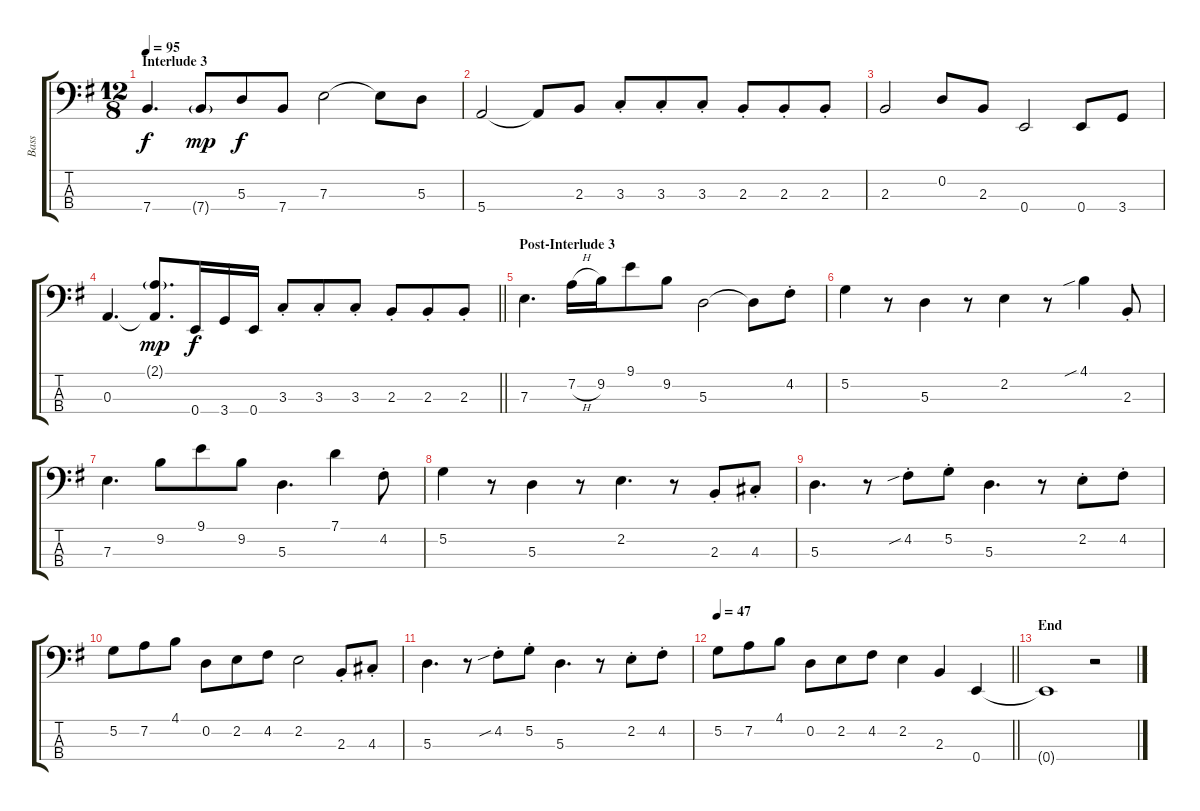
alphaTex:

\track ("Bass" "Bass") {instrument electricbassfinger}
\staff {score tabs}
\tuning (G2 D2 A1 E1) {hide}
\ts (12 8)
\section ("" "Interlude 3")
\tempo 95
\clef f4
\ks eminor
7.4.4{d dy f} 7.4{g}.8{dy mp} 5.3.8{dy f} 7.4.8 7.3.2 7.3{t}.8 5.3.8 |
5.4.2 5.4{t}.8 2.3.8 3.3{st}.8 3.3{st}.8 3.3{st}.8 2.3{st}.8 2.3{st}.8 2.3{st}.8 |
2.3.2 0.2.8 2.3.8 0.4.2 0.4.8 3.4.8 |
\barLineRight lightlight
0.3.4{d} (2.1{g} 0.3{t}).8{d dy mp} 0.4.16{dy f} 3.4.16 0.4.16 3.3{st}.8 3.3{st}.8 3.3{st}.8 2.3{st}.8 2.3{st}.8 2.3{st}.8 |
\section ("" "Post-Interlude 3")
7.3.4{d} 7.2{h}.16 9.2.16 9.1.8 9.2.8 5.3.2 5.3{t}.8 4.2{st}.8 |
5.2.4 r.8 5.3.4 r.8 2.2.4 r.8 4.1{sib}.4 2.3{st}.8 |
7.3.4{d} 9.2.8 9.1.8 9.2.8 5.3.4{d} 7.1.4 4.2{st}.8 |
5.2.4 r.8 5.3.4 r.8 2.2.4{d} r.8 2.3{st}.8 4.3{st}.8 |
5.3.4{d} r.8 4.2{sib st}.8 5.2{st}.8 5.3.4{d} r.8 2.2{st}.8 4.2{st}.8 |
5.2.8 7.2.8 4.1.8 0.2.8 2.2.8 4.2.8 2.2.2 2.3{st}.8 4.3{st}.8 |
5.3.4{d} r.8 4.2{sib st}.8 5.2{st}.8 5.3.4{d} r.8 2.2{st}.8 4.2{st}.8 |
\tempo 47
\barLineRight lightlight
5.2.8 7.2.8 4.1.8 0.2.8 2.2.8 4.2.8 2.2.4 2.3.4 0.4.4 |
\section ("" "End")
0.4{t}.1 r.2
